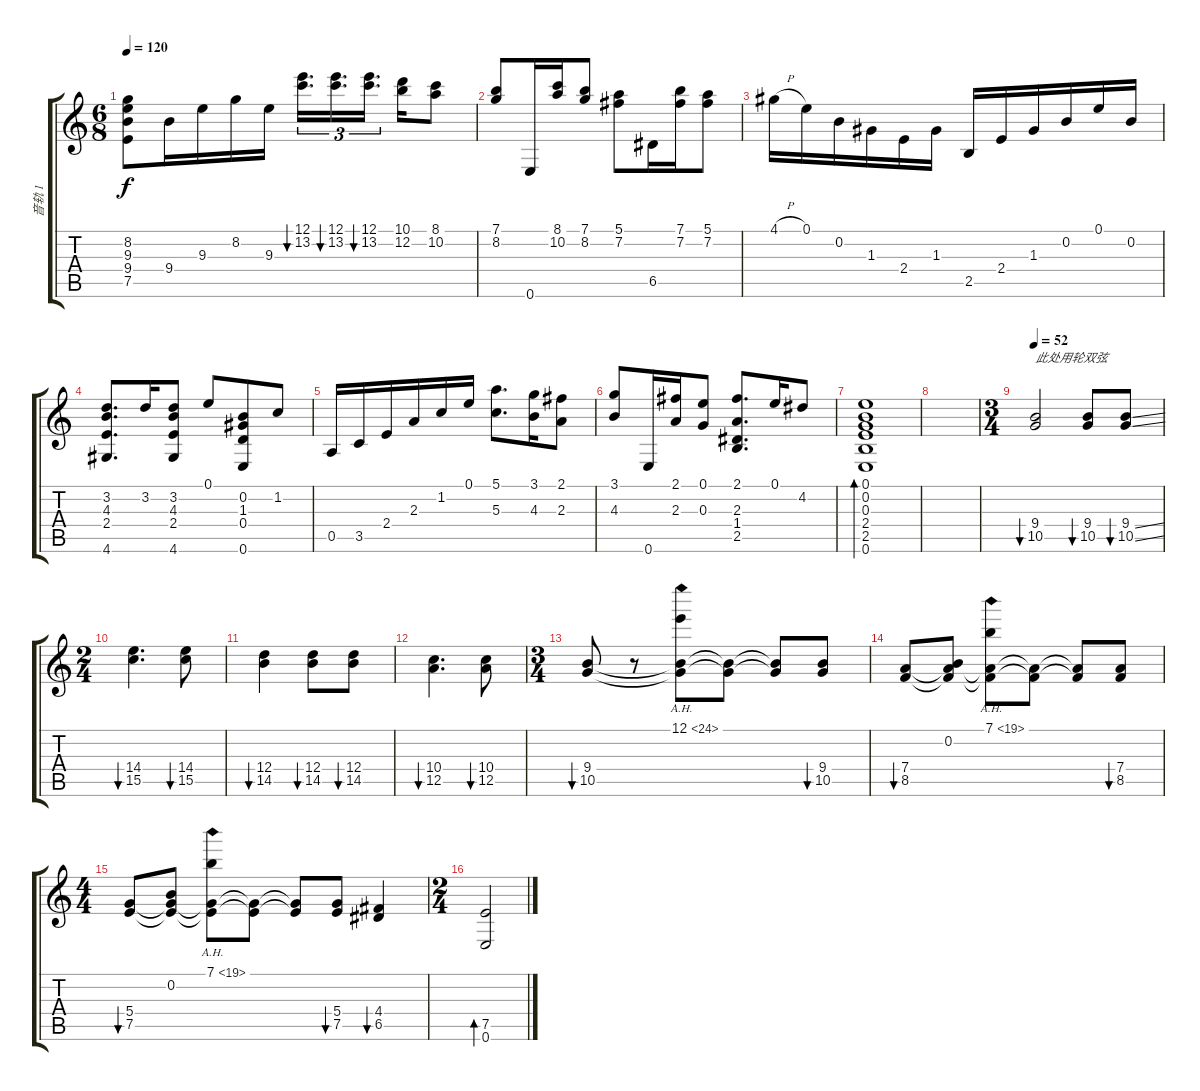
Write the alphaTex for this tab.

\track ("音轨 1" "音轨 1") {instrument acousticguitarnylon}
\staff {score tabs}
\tuning (E4 B3 G3 D3 A2 E2) {hide}
\ts (6 8)
\tempo 120
\clef g2
\ks c
(8.2 9.3 9.4 7.5).8{dy f} 9.4.16 9.3.16 8.2.16 9.3.16 (12.1 13.2).16{d tu (3 2) bu 240} (12.1 13.2).16{d tu (3 2) bu 240} (12.1 13.2).16{d tu (3 2) bu 240 beam splitsecondary} (10.1 12.2).16 (8.1 10.2).8 |
(7.1 8.2).8 0.6.16 (8.1 10.2).16 (7.1 8.2).8 (5.1 7.2).8 6.5.16 (7.1 7.2).16 (5.1 7.2).8 |
4.1{h}.16 0.1.16 0.2.16 1.3.16 2.4.16 1.3.16 2.5.16 2.4.16 1.3.16 0.2.16 0.1.16 0.2.16 |
(3.2 4.3 2.4 4.6).8{d} 3.2.16 (3.2 4.3 2.4 4.6).8 0.1.8 (0.2 1.3 0.4 0.6).8 1.2.8 |
0.5.16 3.5.16 2.4.16 2.3.16 1.2.16 0.1.16 (5.1 5.3).8{d} (3.1 4.3).16 (2.1 2.3).8 |
(3.1 4.3).8 0.6.16 (2.1 2.3).16 (0.1 0.3).8 (2.1 2.3 1.4 2.5).8{d} 0.1.16 4.2.8 |
(0.1 0.2 0.3 2.4 2.5 0.6).1{bd 240} |
|
\ts (3 4)
\tempo 52
(9.4 10.5).2{bu 240 txt "此处用轮双弦"} (9.4 10.5).8{bu 240} (9.4{ss} 10.5{ss}).8{bu 240} |
\ts (2 4)
(14.4 15.5).4{d bu 240} (14.4 15.5).8{bu 240} |
(12.4 14.5).4{bu 240} (12.4 14.5).8{bu 240} (12.4 14.5).8{bu 240} |
(10.4 12.5).4{d bu 240} (10.4 12.5).8{bu 240} |
\ts (3 4)
(9.4 10.5).8{bu 60} r.8 (12.1{ah 12} 9.4{t} 10.5{t}).8 (9.4{t} 10.5{t}).8 (9.4{t} 10.5{t}).8 (9.4 10.5).8{bu 60} |
(7.4 8.5).8{bu 60} (0.2 7.4{t} 8.5{t}).8 (7.1{ah 12} 7.4{t} 8.5{t}).8 (7.4{t} 8.5{t}).8 (7.4{t} 8.5{t}).8 (7.4 8.5).8{bu 60} |
\ts (4 4)
(5.4 7.5).8{bu 60} (0.2 5.4{t} 7.5{t}).8 (7.1{ah 12} 5.4{t} 7.5{t}).8 (5.4{t} 7.5{t}).8 (5.4{t} 7.5{t}).8 (5.4 7.5).8{bu 60} (4.4 6.5).4{bu 60} |
\ts (2 4)
(7.5 0.6).2{bd 60}
